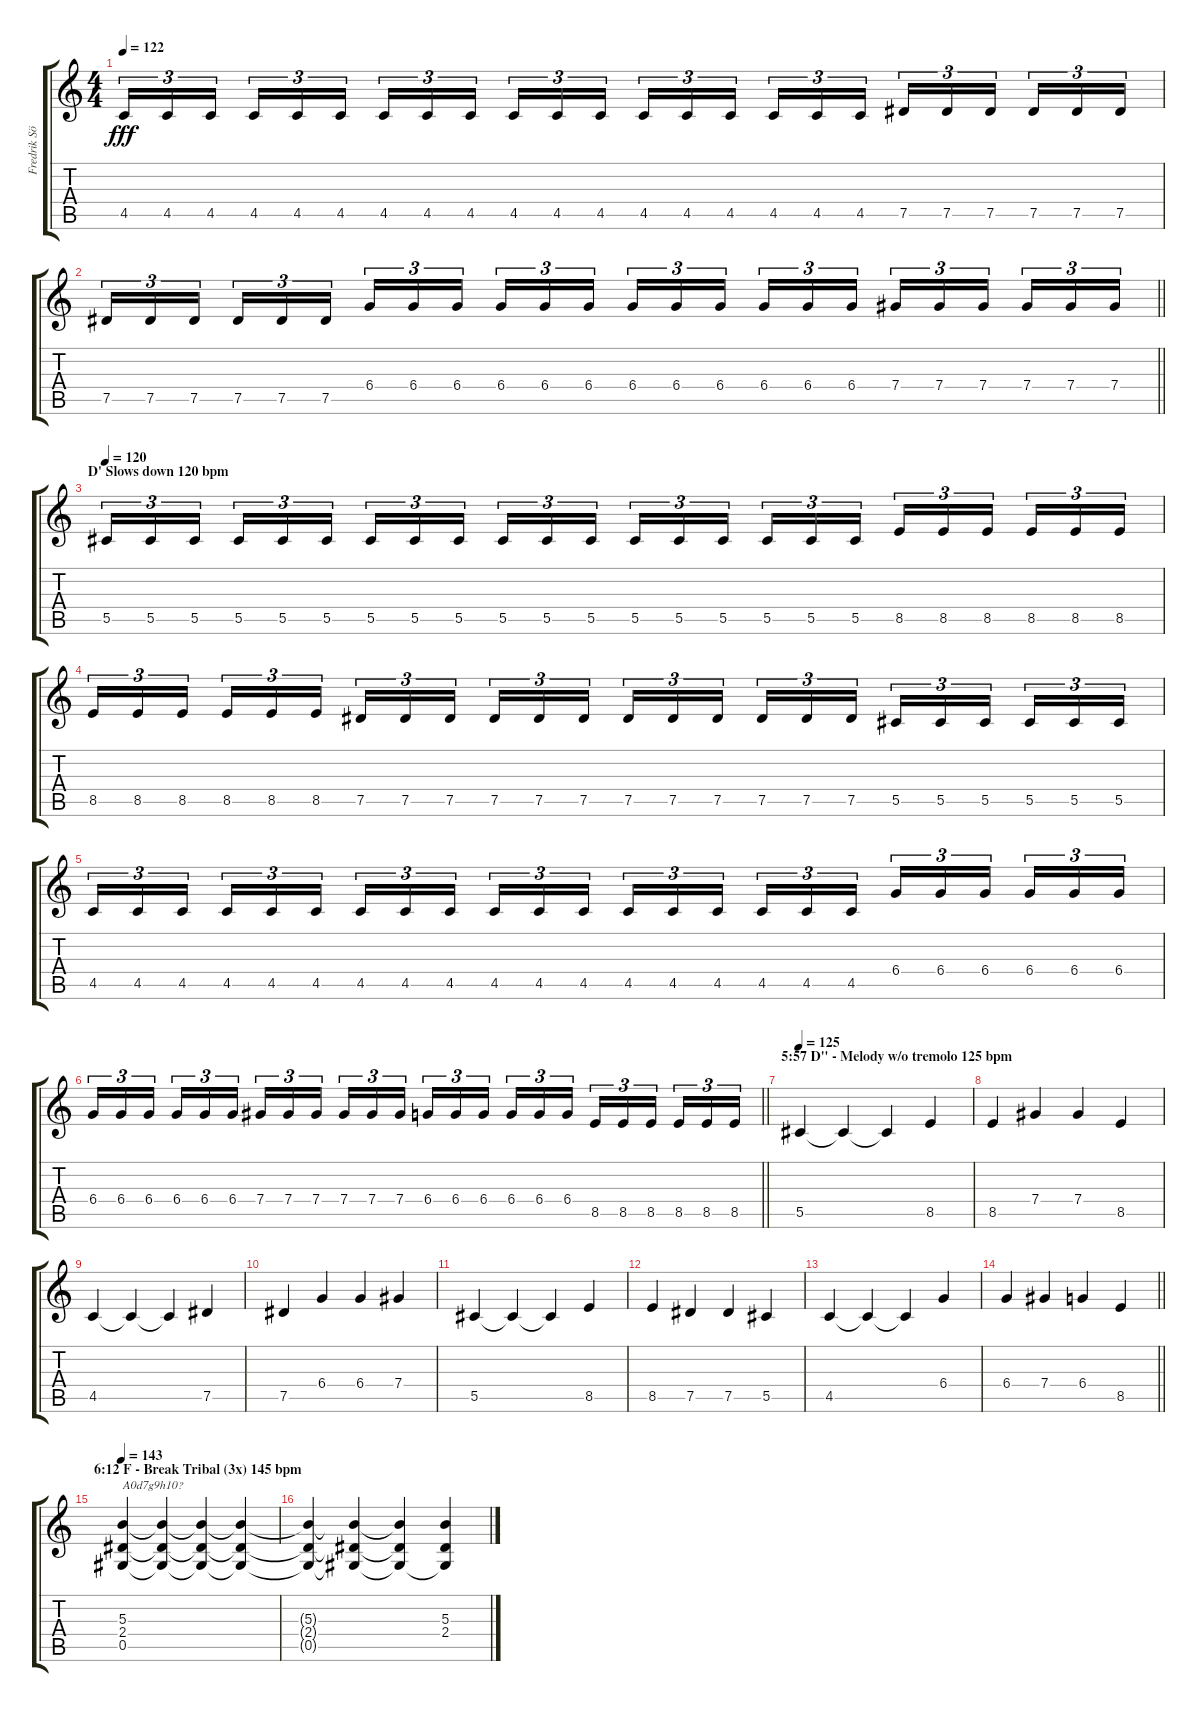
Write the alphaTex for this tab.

\track ("Fredrik Söderberg (D# Tuning)" "Fredrik Sö") {instrument distortionguitar}
\staff {score tabs}
\tuning (Eb4 Bb3 Gb3 Db3 Ab2 Eb2) {hide}
\ts (4 4)
\tempo 122
\clef g2
\ks c
4.5.16{tu (3 2) dy fff} 4.5.16{tu (3 2)} 4.5.16{tu (3 2) beam splitsecondary} 4.5.16{tu (3 2)} 4.5.16{tu (3 2)} 4.5.16{tu (3 2)} 4.5.16{tu (3 2)} 4.5.16{tu (3 2)} 4.5.16{tu (3 2) beam splitsecondary} 4.5.16{tu (3 2)} 4.5.16{tu (3 2)} 4.5.16{tu (3 2)} 4.5.16{tu (3 2)} 4.5.16{tu (3 2)} 4.5.16{tu (3 2) beam splitsecondary} 4.5.16{tu (3 2)} 4.5.16{tu (3 2)} 4.5.16{tu (3 2)} 7.5.16{tu (3 2)} 7.5.16{tu (3 2)} 7.5.16{tu (3 2) beam splitsecondary} 7.5.16{tu (3 2)} 7.5.16{tu (3 2)} 7.5.16{tu (3 2)} |
\barLineRight lightlight
7.5.16{tu (3 2)} 7.5.16{tu (3 2)} 7.5.16{tu (3 2) beam splitsecondary} 7.5.16{tu (3 2)} 7.5.16{tu (3 2)} 7.5.16{tu (3 2)} 6.4.16{tu (3 2)} 6.4.16{tu (3 2)} 6.4.16{tu (3 2) beam splitsecondary} 6.4.16{tu (3 2)} 6.4.16{tu (3 2)} 6.4.16{tu (3 2)} 6.4.16{tu (3 2)} 6.4.16{tu (3 2)} 6.4.16{tu (3 2) beam splitsecondary} 6.4.16{tu (3 2)} 6.4.16{tu (3 2)} 6.4.16{tu (3 2)} 7.4.16{tu (3 2)} 7.4.16{tu (3 2)} 7.4.16{tu (3 2) beam splitsecondary} 7.4.16{tu (3 2)} 7.4.16{tu (3 2)} 7.4.16{tu (3 2)} |
\section ("" "D' Slows down 120 bpm")
\tempo 120
5.5.16{tu (3 2)} 5.5.16{tu (3 2)} 5.5.16{tu (3 2) beam splitsecondary} 5.5.16{tu (3 2)} 5.5.16{tu (3 2)} 5.5.16{tu (3 2)} 5.5.16{tu (3 2)} 5.5.16{tu (3 2)} 5.5.16{tu (3 2) beam splitsecondary} 5.5.16{tu (3 2)} 5.5.16{tu (3 2)} 5.5.16{tu (3 2)} 5.5.16{tu (3 2)} 5.5.16{tu (3 2)} 5.5.16{tu (3 2) beam splitsecondary} 5.5.16{tu (3 2)} 5.5.16{tu (3 2)} 5.5.16{tu (3 2)} 8.5.16{tu (3 2)} 8.5.16{tu (3 2)} 8.5.16{tu (3 2) beam splitsecondary} 8.5.16{tu (3 2)} 8.5.16{tu (3 2)} 8.5.16{tu (3 2)} |
8.5.16{tu (3 2)} 8.5.16{tu (3 2)} 8.5.16{tu (3 2) beam splitsecondary} 8.5.16{tu (3 2)} 8.5.16{tu (3 2)} 8.5.16{tu (3 2)} 7.5.16{tu (3 2)} 7.5.16{tu (3 2)} 7.5.16{tu (3 2) beam splitsecondary} 7.5.16{tu (3 2)} 7.5.16{tu (3 2)} 7.5.16{tu (3 2)} 7.5.16{tu (3 2)} 7.5.16{tu (3 2)} 7.5.16{tu (3 2) beam splitsecondary} 7.5.16{tu (3 2)} 7.5.16{tu (3 2)} 7.5.16{tu (3 2)} 5.5.16{tu (3 2)} 5.5.16{tu (3 2)} 5.5.16{tu (3 2) beam splitsecondary} 5.5.16{tu (3 2)} 5.5.16{tu (3 2)} 5.5.16{tu (3 2)} |
4.5.16{tu (3 2)} 4.5.16{tu (3 2)} 4.5.16{tu (3 2) beam splitsecondary} 4.5.16{tu (3 2)} 4.5.16{tu (3 2)} 4.5.16{tu (3 2)} 4.5.16{tu (3 2)} 4.5.16{tu (3 2)} 4.5.16{tu (3 2) beam splitsecondary} 4.5.16{tu (3 2)} 4.5.16{tu (3 2)} 4.5.16{tu (3 2)} 4.5.16{tu (3 2)} 4.5.16{tu (3 2)} 4.5.16{tu (3 2) beam splitsecondary} 4.5.16{tu (3 2)} 4.5.16{tu (3 2)} 4.5.16{tu (3 2)} 6.4.16{tu (3 2)} 6.4.16{tu (3 2)} 6.4.16{tu (3 2) beam splitsecondary} 6.4.16{tu (3 2)} 6.4.16{tu (3 2)} 6.4.16{tu (3 2)} |
\barLineRight lightlight
6.4.16{tu (3 2)} 6.4.16{tu (3 2)} 6.4.16{tu (3 2) beam splitsecondary} 6.4.16{tu (3 2)} 6.4.16{tu (3 2)} 6.4.16{tu (3 2)} 7.4.16{tu (3 2)} 7.4.16{tu (3 2)} 7.4.16{tu (3 2) beam splitsecondary} 7.4.16{tu (3 2)} 7.4.16{tu (3 2)} 7.4.16{tu (3 2)} 6.4.16{tu (3 2)} 6.4.16{tu (3 2)} 6.4.16{tu (3 2) beam splitsecondary} 6.4.16{tu (3 2)} 6.4.16{tu (3 2)} 6.4.16{tu (3 2)} 8.5.16{tu (3 2)} 8.5.16{tu (3 2)} 8.5.16{tu (3 2) beam splitsecondary} 8.5.16{tu (3 2)} 8.5.16{tu (3 2)} 8.5.16{tu (3 2)} |
\section ("" "5:57 D'' - Melody w/o tremolo 125 bpm")
\tempo 125
5.5.4 5.5{t}.4 5.5{t}.4 8.5.4 |
8.5.4 7.4.4 7.4.4 8.5.4 |
4.5.4 4.5{t}.4 4.5{t}.4 7.5.4 |
7.5.4 6.4.4 6.4.4 7.4.4 |
5.5.4 5.5{t}.4 5.5{t}.4 8.5.4 |
8.5.4 7.5.4 7.5.4 5.5.4 |
4.5.4 4.5{t}.4 4.5{t}.4 6.4.4 |
\barLineRight lightlight
6.4.4 7.4.4 6.4.4 8.5.4 |
\section ("" "6:12 F - Break Tribal (3x) 145 bpm")
\tempo 143
(5.3 2.4 0.5).4{txt "A0d7g9h10?"} (5.3{t} 2.4{t} 0.5{t}).4 (5.3{t} 2.4{t} 0.5{t}).4 (5.3{t} 2.4{t} 0.5{t}).4 |
(5.3{t} 2.4{t} 0.5{t}).4 (5.3{t} 2.4{t} 0.5{t}).4 (5.3{t} 2.4{t} 0.5{t}).4 (5.3 2.4 0.5{t}).4
